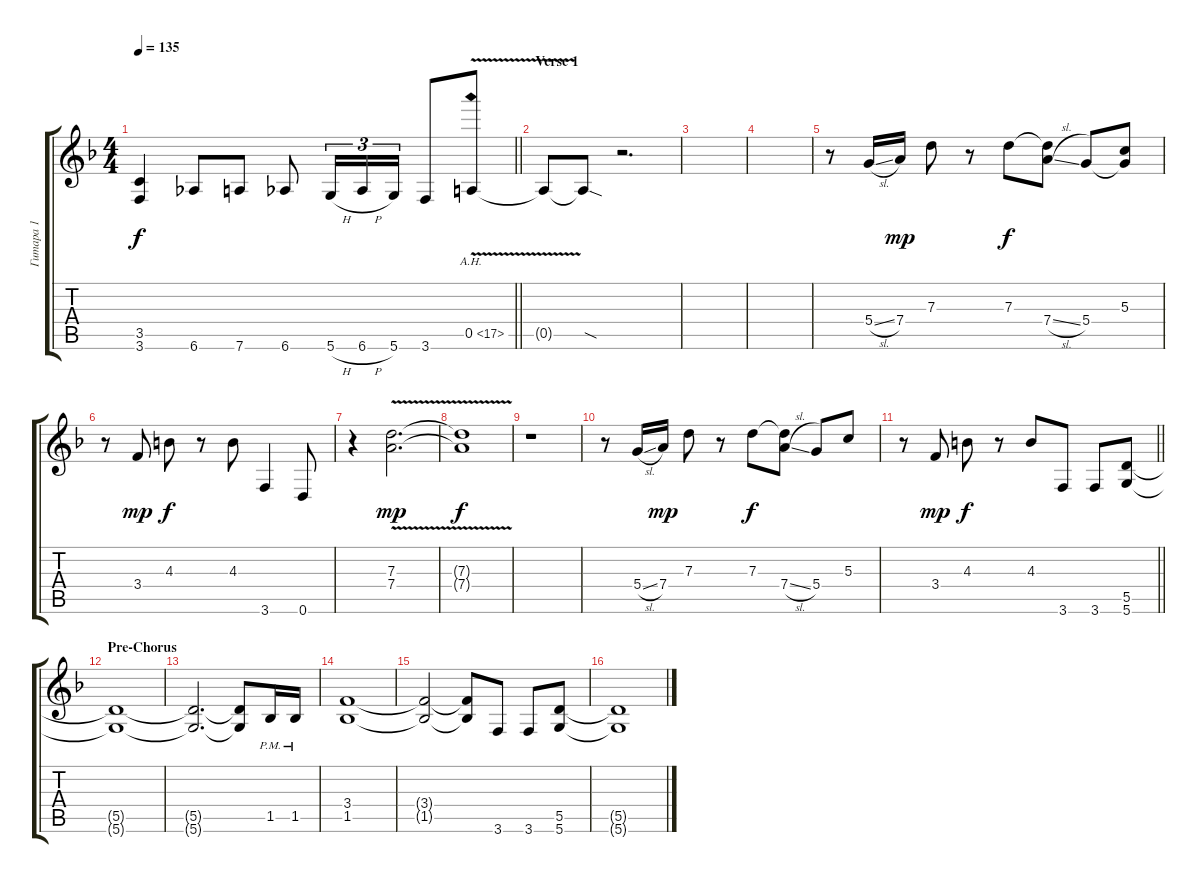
\track ("Гитара 1" "Гитара 1") {instrument distortionguitar}
\staff {score tabs}
\tuning (E4 B3 G3 D3 A2 D2) {hide}
\ts (4 4)
\tempo 135
\clef g2
\barLineRight lightlight
\ks dminor
(3.5{t} 3.6{t}).4{dy f} 6.6.8 7.6.8 6.6.8 5.6{h}.16{tu (3 2)} 6.6{h}.16{tu (3 2)} 5.6.16{tu (3 2)} 3.6.8 0.5{ah 17 v}.8 |
\section ("" "Verse 1")
0.5{t}.8 0.5{sod t}.8 r.2{d} |
|
|
r.8 5.4{sl}.16 7.4.16{dy mp} 7.3.8 r.8 7.3.8{dy f} (7.3{t} 7.4{sl}).8 5.4.8 (5.3 5.4{t}).8 |
r.8 3.4.8{dy mp} 4.3.8{dy f} r.8 4.3.8 3.6.4 0.6.8 |
r.4 (7.3{v} 7.4).2{d dy mp} |
(7.3{t} 7.4{t}).1{dy f} |
r.1 |
r.8 5.4{sl}.16 7.4.16{dy mp} 7.3.8 r.8 7.3.8{dy f} (7.3{t} 7.4{sl}).8 5.4.8 5.3.8 |
\barLineRight lightlight
r.8 3.4.8{dy mp} 4.3.8{dy f} r.8 4.3.8 3.6.8 3.6.8 (5.5 5.6).8 |
\section ("" "Pre-Chorus")
(5.5{t} 5.6{t}).1 |
(5.5{t} 5.6{t}).2{d} (5.5{t} 5.6{t}).8 1.5{pm}.16 1.5{pm}.16 |
(3.4 1.5).1 |
(3.4{t} 1.5{t}).2 (3.4{t} 1.5{t}).8 3.6.8 3.6.8 (5.5 5.6).8 |
(5.5{t} 5.6{t}).1
